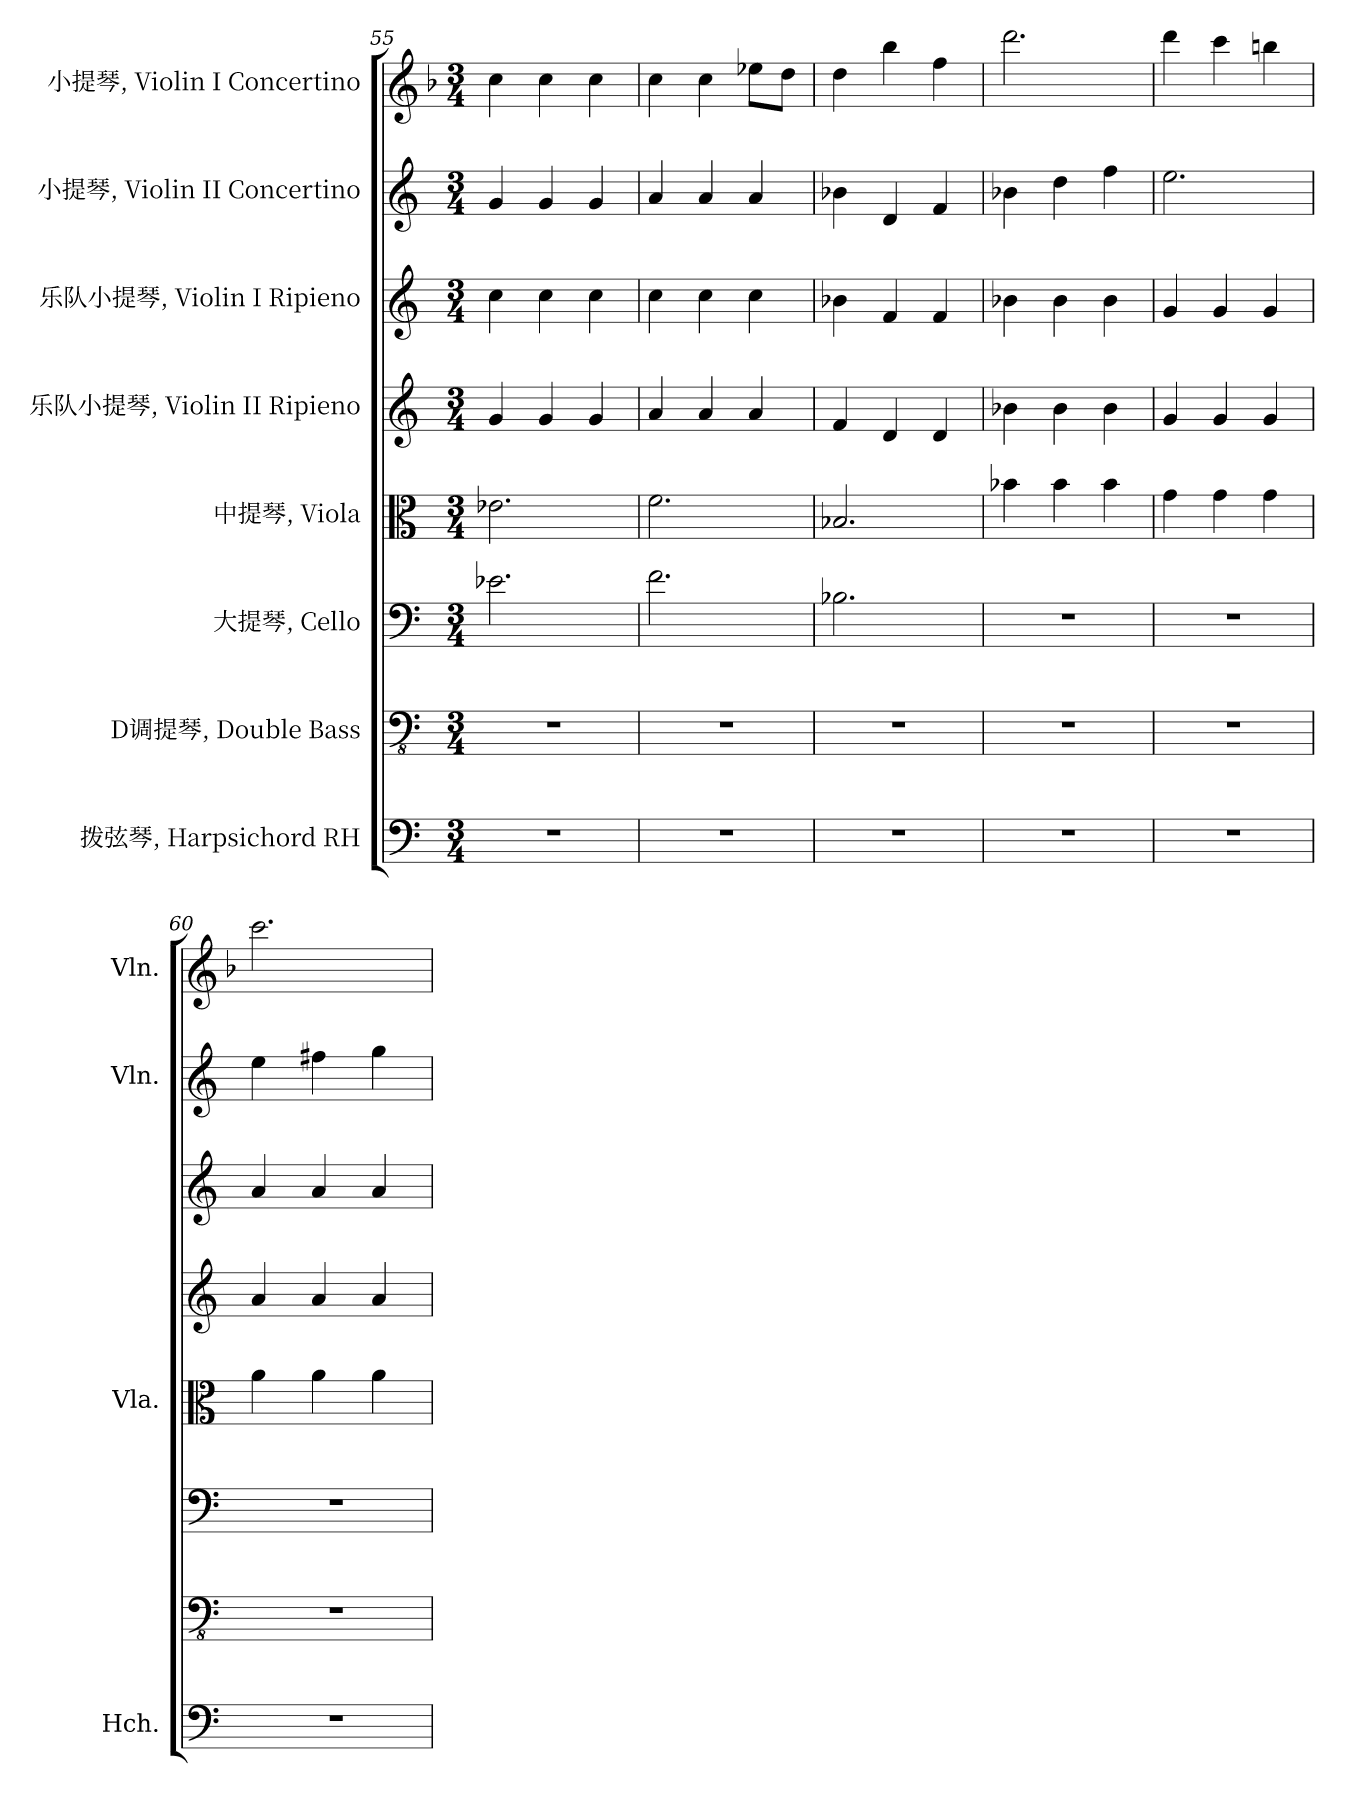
**kern	**kern	**kern	**kern	**kern	**kern	**kern	**kern
*part8	*part7	*part6	*part5	*part4	*part3	*part2	*part1
*staff8	*staff7	*staff6	*staff5	*staff4	*staff3	*staff2	*staff1
*I"拨弦琴, Harpsichord RH	*I"D调提琴, Double Bass	*I"大提琴, Cello	*I"中提琴, Viola	*I"乐队小提琴, Violin II Ripieno	*I"乐队小提琴, Violin I Ripieno	*I"小提琴, Violin II Concertino	*I"小提琴, Violin I Concertino
*I'Hch.	*	*	*I'Vla.	*	*	*I'Vln.	*I'Vln.
*clefF4	*clefFv4	*clefF4	*clefC3	*clefG2	*clefG2	*clefG2	*clefG2
*	*ITrd7c12	*	*	*	*	*	*
*k[]	*k[]	*k[]	*k[]	*k[]	*k[]	*k[]	*k[b-]
*M3/4	*M3/4	*M3/4	*M3/4	*M3/4	*M3/4	*M3/4	*M3/4
=55	=55	=55	=55	=55	=55	=55	=55
2.r	2.r	2.e-X\	2.e-X\	4g/	4cc\	4g/	4cc\
.	.	.	.	4g/	4cc\	4g/	4cc\
.	.	.	.	4g/	4cc\	4g/	4cc\
=56	=56	=56	=56	=56	=56	=56	=56
2.r	2.r	2.f\	2.f\	4a/	4cc\	4a/	4cc\
.	.	.	.	4a/	4cc\	4a/	4cc\
.	.	.	.	4a/	4cc\	4a/	8ee-X\L
.	.	.	.	.	.	.	8dd\J
=57	=57	=57	=57	=57	=57	=57	=57
2.r	2.r	2.B-X\	2.B-X/	4f/	4b-X\	4b-X\	4dd\
.	.	.	.	4d/	4f/	4d/	4bb-\
.	.	.	.	4d/	4f/	4f/	4ff\
=58	=58	=58	=58	=58	=58	=58	=58
2.r	2.r	2.r	4b-X\	4b-X\	4b-X\	4b-X\	2.ddd\
.	.	.	4b-\	4b-\	4b-\	4dd\	.
.	.	.	4b-\	4b-\	4b-\	4ff\	.
!!LO:PB:g=z
=59	=59	=59	=59	=59	=59	=59	=59
2.r	2.r	2.r	4g\	4g/	4g/	2.ee\	4ddd\
.	.	.	4g\	4g/	4g/	.	4ccc\
.	.	.	4g\	4g/	4g/	.	4bbn\
=60	=60	=60	=60	=60	=60	=60	=60
2.r	2.r	2.r	4a\	4a/	4a/	4ee\	2.ccc\
.	.	.	4a\	4a/	4a/	4ff#X\	.
.	.	.	4a\	4a/	4a/	4gg\	.
=	=	=	=	=	=	=	=
*-	*-	*-	*-	*-	*-	*-	*-
